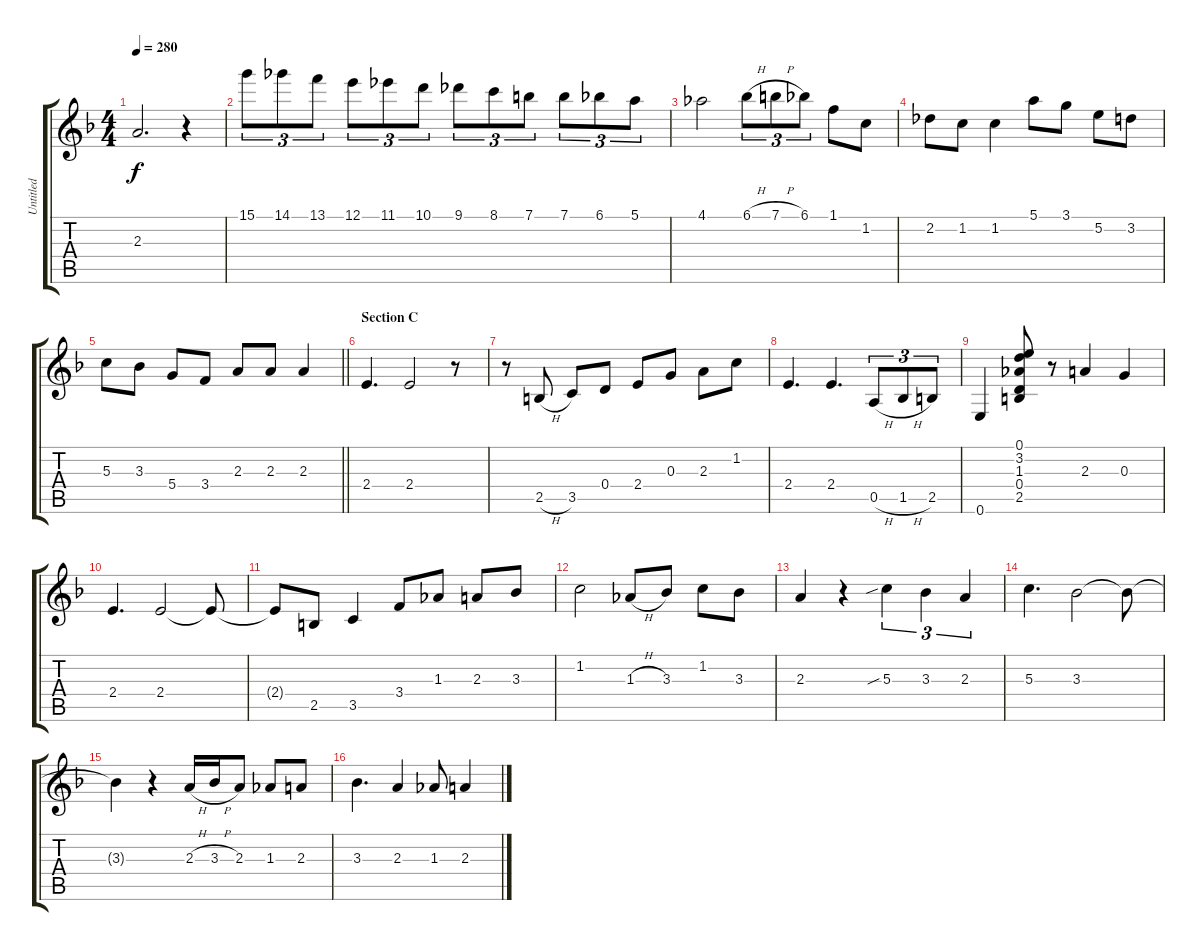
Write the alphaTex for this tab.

\track ("Untitled" "Untitled") {instrument acousticguitarsteel}
\staff {score tabs}
\tuning (E4 B3 G3 D3 A2 E2) {hide}
\ts (4 4)
\tempo 280
\clef g2
\ks f
2.3{t}.2{d dy f} r.4 |
15.1.8{tu (3 2)} 14.1.8{tu (3 2)} 13.1.8{tu (3 2)} 12.1.8{tu (3 2)} 11.1.8{tu (3 2)} 10.1.8{tu (3 2)} 9.1.8{tu (3 2)} 8.1.8{tu (3 2)} 7.1.8{tu (3 2)} 7.1.8{tu (3 2)} 6.1.8{tu (3 2)} 5.1.8{tu (3 2)} |
4.1.2 6.1{h}.8{tu (3 2)} 7.1{h}.8{tu (3 2)} 6.1.8{tu (3 2)} 1.1.8 1.2.8 |
2.2.8 1.2.8 1.2.4 5.1.8 3.1.8 5.2.8 3.2.8 |
\barLineRight lightlight
5.3.8 3.3.8 5.4.8 3.4.8 2.3.8 2.3.8 2.3.4 |
\section ("" "Section C")
2.4.4{d} 2.4.2 r.8 |
r.8 2.5{h}.8 3.5.8 0.4.8 2.4.8 0.3.8 2.3.8 1.2.8 |
2.4.4{d} 2.4.4{d} 0.5{h}.8{tu (3 2)} 1.5{h}.8{tu (3 2)} 2.5.8{tu (3 2)} |
0.6.4 (0.1 3.2 1.3 0.4 2.5).8 r.8 2.3.4 0.3.4 |
2.4.4{d} 2.4.2 2.4{t}.8 |
2.4{t}.8 2.5.8 3.5.4 3.4.8 1.3.8 2.3.8 3.3.8 |
1.2.2 1.3{h}.8 3.3.8 1.2.8 3.3.8 |
2.3.4 r.4 5.3{sib}.4{tu (3 2)} 3.3.4{tu (3 2)} 2.3.4{tu (3 2)} |
5.3.4{d} 3.3.2 3.3{t}.8 |
3.3{t}.4 r.4 2.3{h}.16 3.3{h}.16 2.3.8 1.3.8 2.3.8 |
3.3.4{d} 2.3.4 1.3.8 2.3.4
